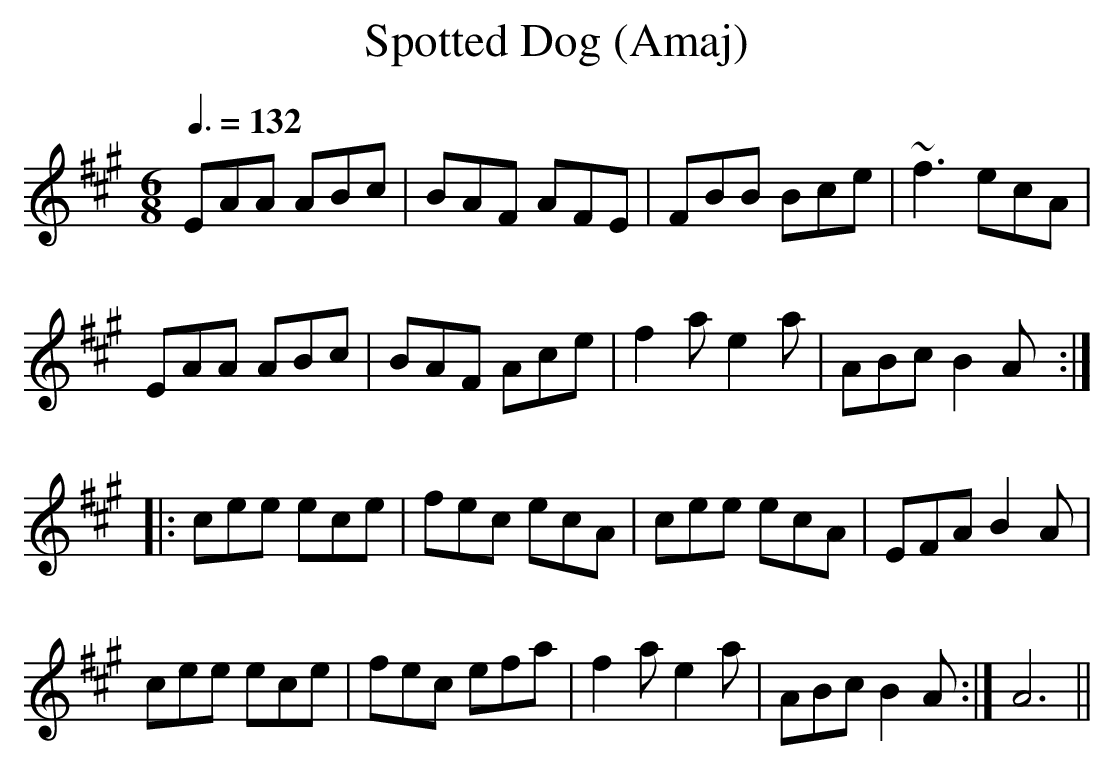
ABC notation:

X:1
T:Spotted Dog (Amaj)
Q:3/8=132
M:6/8
L:1/8
K:Amaj
EAA ABc|BAF AFE|FBB Bce|~f3 ecA|
EAA ABc|BAF Ace|f2a e2a|ABc B2A:|
|:cee ece|fec ecA|cee ecA| EFA B2A|
cee ece|fec efa|f2a e2a|ABc B2A:|A6||
